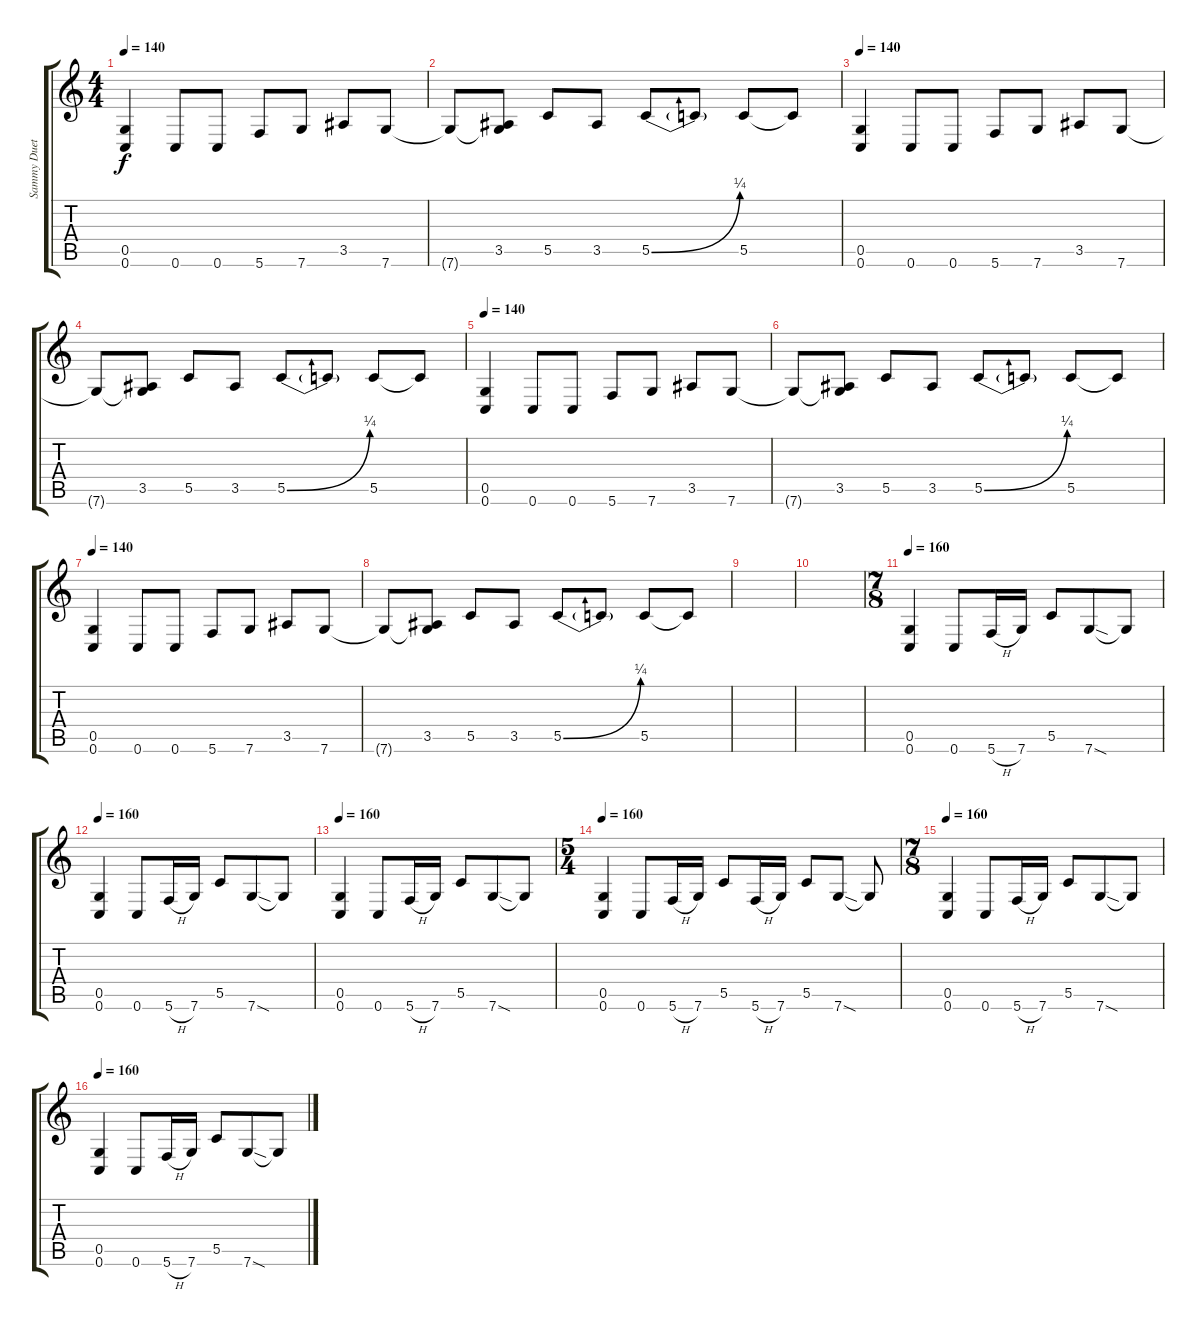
\track ("Sammy Duet" "Sammy Duet") {instrument overdrivenguitar}
\staff {score tabs}
\tuning (D4 A3 F3 C3 G2 C2) {hide}
\ts (4 4)
\tempo 140
\clef g2
\ks c
(0.5 0.6).4{dy f} 0.6.8 0.6.8 5.6.8 7.6.8 3.5.8 7.6.8 |
7.6{t}.8 (3.5 7.6{t}).8 5.5.8 3.5.8 5.5{be (bend 0 0 60 1)}.8 5.5{t}.8 5.5.8 5.5{t}.8 |
\tempo 140
(0.5 0.6).4 0.6.8 0.6.8 5.6.8 7.6.8 3.5.8 7.6.8 |
7.6{t}.8 (3.5 7.6{t}).8 5.5.8 3.5.8 5.5{be (bend 0 0 60 1)}.8 5.5{t}.8 5.5.8 5.5{t}.8 |
\tempo 140
(0.5 0.6).4 0.6.8 0.6.8 5.6.8 7.6.8 3.5.8 7.6.8 |
7.6{t}.8 (3.5 7.6{t}).8 5.5.8 3.5.8 5.5{be (bend 0 0 60 1)}.8 5.5{t}.8 5.5.8 5.5{t}.8 |
\tempo 140
(0.5 0.6).4 0.6.8 0.6.8 5.6.8 7.6.8 3.5.8 7.6.8 |
7.6{t}.8 (3.5 7.6{t}).8 5.5.8 3.5.8 5.5{be (bend 0 0 60 1)}.8 5.5{t}.8 5.5.8 5.5{t}.8 |
|
|
\ts (7 8)
\tempo 160
(0.5 0.6).4 0.6.8 5.6{h}.16 7.6.16 5.5.8 7.6{sod}.8 7.6{t}.8 |
\tempo 160
(0.5 0.6).4 0.6.8 5.6{h}.16 7.6.16 5.5.8 7.6{sod}.8 7.6{t}.8 |
\tempo 160
(0.5 0.6).4 0.6.8 5.6{h}.16 7.6.16 5.5.8 7.6{sod}.8 7.6{t}.8 |
\ts (5 4)
\tempo 160
(0.5 0.6).4 0.6.8 5.6{h}.16 7.6.16 5.5.8 5.6{h}.16 7.6.16 5.5.8 7.6{sod}.8 7.6{t}.8 |
\ts (7 8)
\tempo 160
(0.5 0.6).4 0.6.8 5.6{h}.16 7.6.16 5.5.8 7.6{sod}.8 7.6{t}.8 |
\tempo 160
(0.5 0.6).4 0.6.8 5.6{h}.16 7.6.16 5.5.8 7.6{sod}.8 7.6{t}.8
